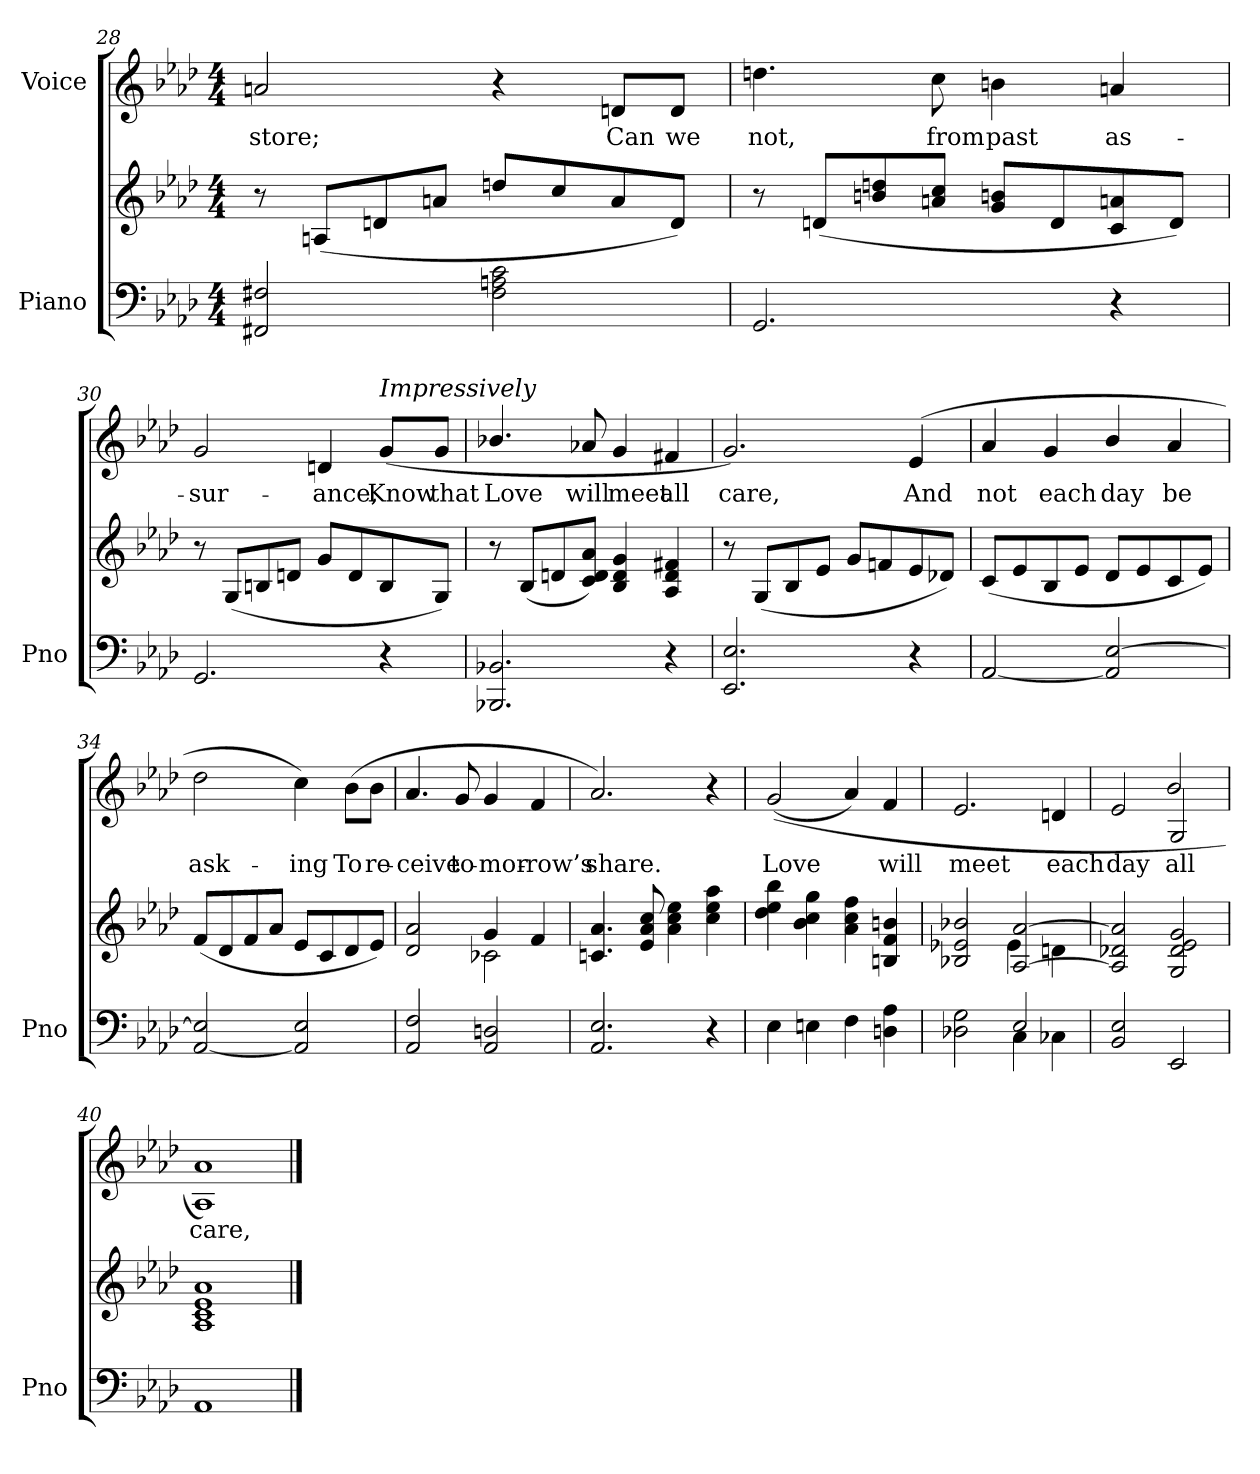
**kern	**kern	**kern	**text
*part2	*part2	*part1	*part1
*staff3	*staff2	*staff1	*staff1
*I"Piano	*	*I"Voice	*
*I'Pno	*	*	*
*clefF4	*clefG2	*clefG2	*
*k[b-e-a-d-]	*k[b-e-a-d-]	*k[b-e-a-d-]	*
*M4/4	*M4/4	*M4/4	*
=28	=28	=28	=28
2FF#X/ 2F#X/	8r	2an/	store;
.	(8An/L	.	.
.	8dn/	.	.
.	8an/J	.	.
2F#\ 2An\ 2c\	8ddn/L	4r	.
.	8cc/	.	.
.	8a/	8dn/L	Can
.	8d/J)	8d/J	we
=29	=29	=29	=29
2.GG/	8r	4.ddn\	not,
.	(8dn/L	.	.
.	8bn/ 8ddn/	.	.
.	8an/ 8cc/J	8cc\	from
.	8g/ 8bn/L	4bn\	past
.	8d/	.	.
4r	8c/ 8an/	4an/	as-
.	8d/J)	.	.
=30	=30	=30	=30
2.GG/	8r	2g/	-sur-
.	(8G/L	.	.
.	8Bn/	.	.
.	8dn/J	.	.
.	8g/L	4dn/	-ance,
.	8d/	.	.
!	!	!LO:TX:i:t=Impressively	!
4r	8B/	(8g/L	Know
.	8G/J)	8g/J	that
=31	=31	=31	=31
2.BBB-X/ 2.BB-X/	8r	4.b-X/	Love
.	(8B-/L	.	.
.	8dn/	.	.
.	8c/ 8d/ 8a-/J)	8a-X/	will
.	4B-/ 4d/ 4g/	4g/	meet
4r	4A-/ 4d/ 4f#X/	4f#X/	all
=32	=32	=32	=32
2.EE-/ 2.E-/	8r	2.g/)	care,
.	(8G/L	.	.
.	8B-/	.	.
.	8e-/J	.	.
.	8g/L	.	.
.	8fn/	.	.
4r	8e-/	(4e-/	And
.	8d-X/J)	.	.
=33	=33	=33	=33
[2AA-/	(8c/L	4a-/	not
.	8e-/	.	.
.	8B-/	4g/	each
.	8e-/J	.	.
2AA-/] [2E-/	8d-/L	4b-/	day
.	8e-/	.	.
.	8c/	4a-/	be
.	8e-/J)	.	.
=34	=34	=34	=34
[2AA-/ 2E-/]	(8f/L	2dd-\	ask-
.	8d-/	.	.
.	8f/	.	.
.	8a-/J	.	.
2AA-/] 2E-/	8e-/L	4cc\)	-ing
.	8c/	.	.
.	8d-/	(8b-\L	To
.	8e-/J)	8b-\J	re-
=35	=35	=35	=35
*	*^	*	*
2AA-/ 2F/	2d-/ 2a-/	2ryy	4.a-/	-ceive
.	.	.	8g/	to-
2AA-/ 2Dn/	4g/	2c-X\	4g/	-mor-
.	4f/	.	4f/	-row’s
*	*v	*v	*	*
=36	=36	=36	=36
2.AA-/ 2.E-/	4.cn/ 4.a-/	2.a-/)	share.
.	8e-/ 8a-/ 8cc/	.	.
.	4a-\ 4cc\ 4ee-\	.	.
4r	4cc\ 4ee-\ 4aa-\	4r	.
=37	=37	=37	=37
4E-\	4dd-\ 4ee-\ 4bb-\	(>(2g/	Love
4En\	4b-\ 4cc\ 4gg\	.	.
4F\	4a-\ 4cc\ 4ff\	4a-/)	.
4Dn\ 4A-\	4Bn/ 4f/ 4bn/	4f/	will
=38	=38	=38	=38
*^	*^	*	*
2D-X\ 2G\	2ryy	2B-X/ 2e-X/ 2b-X/	2ryy	2.e-/	meet
2E-/	4C\	[<2A-/ [2a-/	4e-\	.	.
.	4C-X\	.	4dn\	4dn/	each
*v	*v	*	*	*	*
*	*v	*v	*	*
=39	=39	=39	=39
*	*	*^	*
2BB-/ 2E-/	2A-/] 2d-X/ 2a-/]	2e-/	2ryy	day
2EE-/	2G/ 2d-/ 2e-/ 2g/	2G/	2b-/	all
*	*	*v	*v	*
=40	=40	=40	=40
1AA-	1A- 1c 1e- 1a-	1A- 1a-)	care,
==	==	==	==
*-	*-	*-	*-
